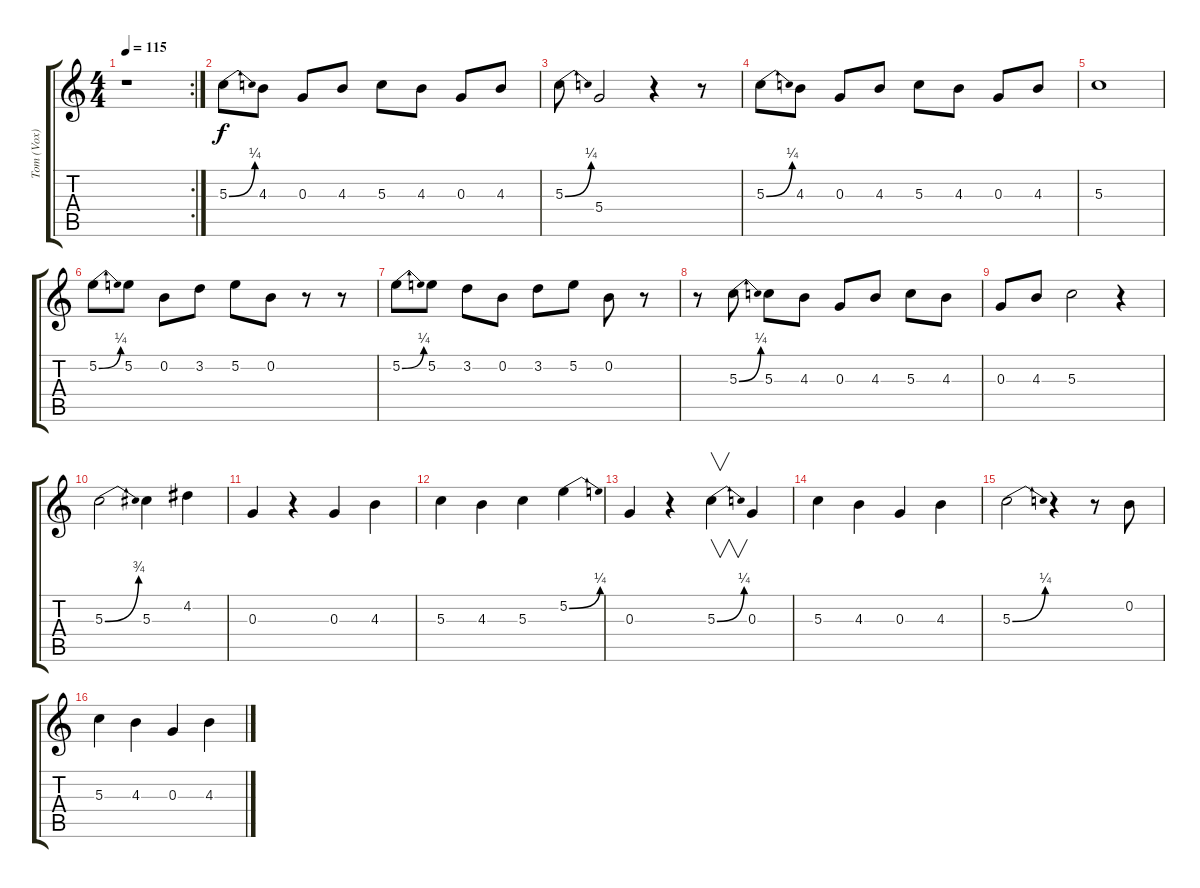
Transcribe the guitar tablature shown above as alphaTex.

\track ("Tom (Vox)" "Tom (Vox)") {instrument acousticguitarnylon}
\staff {score tabs}
\tuning (E4 B3 G3 D3 A2 E2) {hide}
\rc 2
\ts (4 4)
\tempo 115
\clef g2
\ks c
r.1{dy f} |
5.3{be (bend 0 0 60 1)}.8 4.3.8 0.3.8 4.3.8 5.3.8 4.3.8 0.3.8 4.3.8 |
5.3{be (bend 0 0 60 1)}.8 5.4.2 r.4 r.8 |
5.3{be (bend 0 0 60 1)}.8 4.3.8 0.3.8 4.3.8 5.3.8 4.3.8 0.3.8 4.3.8 |
5.3.1 |
5.2{be (bend 0 0 60 1)}.8 5.2.8 0.2.8 3.2.8 5.2.8 0.2.8 r.8 r.8 |
5.2{be (bend 0 0 60 1)}.8 5.2.8 3.2.8 0.2.8 3.2.8 5.2.8 0.2.8 r.8 |
r.8 5.3{be (bend 0 0 60 1)}.8 5.3.8 4.3.8 0.3.8 4.3.8 5.3.8 4.3.8 |
0.3.8 4.3.8 5.3.2 r.4 |
5.3{be (bend 0 0 60 3)}.2 5.3.4 4.2.4 |
0.3.4 r.4 0.3.4 4.3.4 |
5.3.4 4.3.4 5.3.4 5.2{be (bend 0 0 60 1)}.4 |
0.3.4 r.4 5.3{be (bend 0 0 60 1)}.4{v} 0.3.4 |
5.3.4 4.3.4 0.3.4 4.3.4 |
5.3{be (bend 0 0 60 1)}.2 r.4 r.8 0.2.8 |
5.3.4 4.3.4 0.3.4 4.3.4
